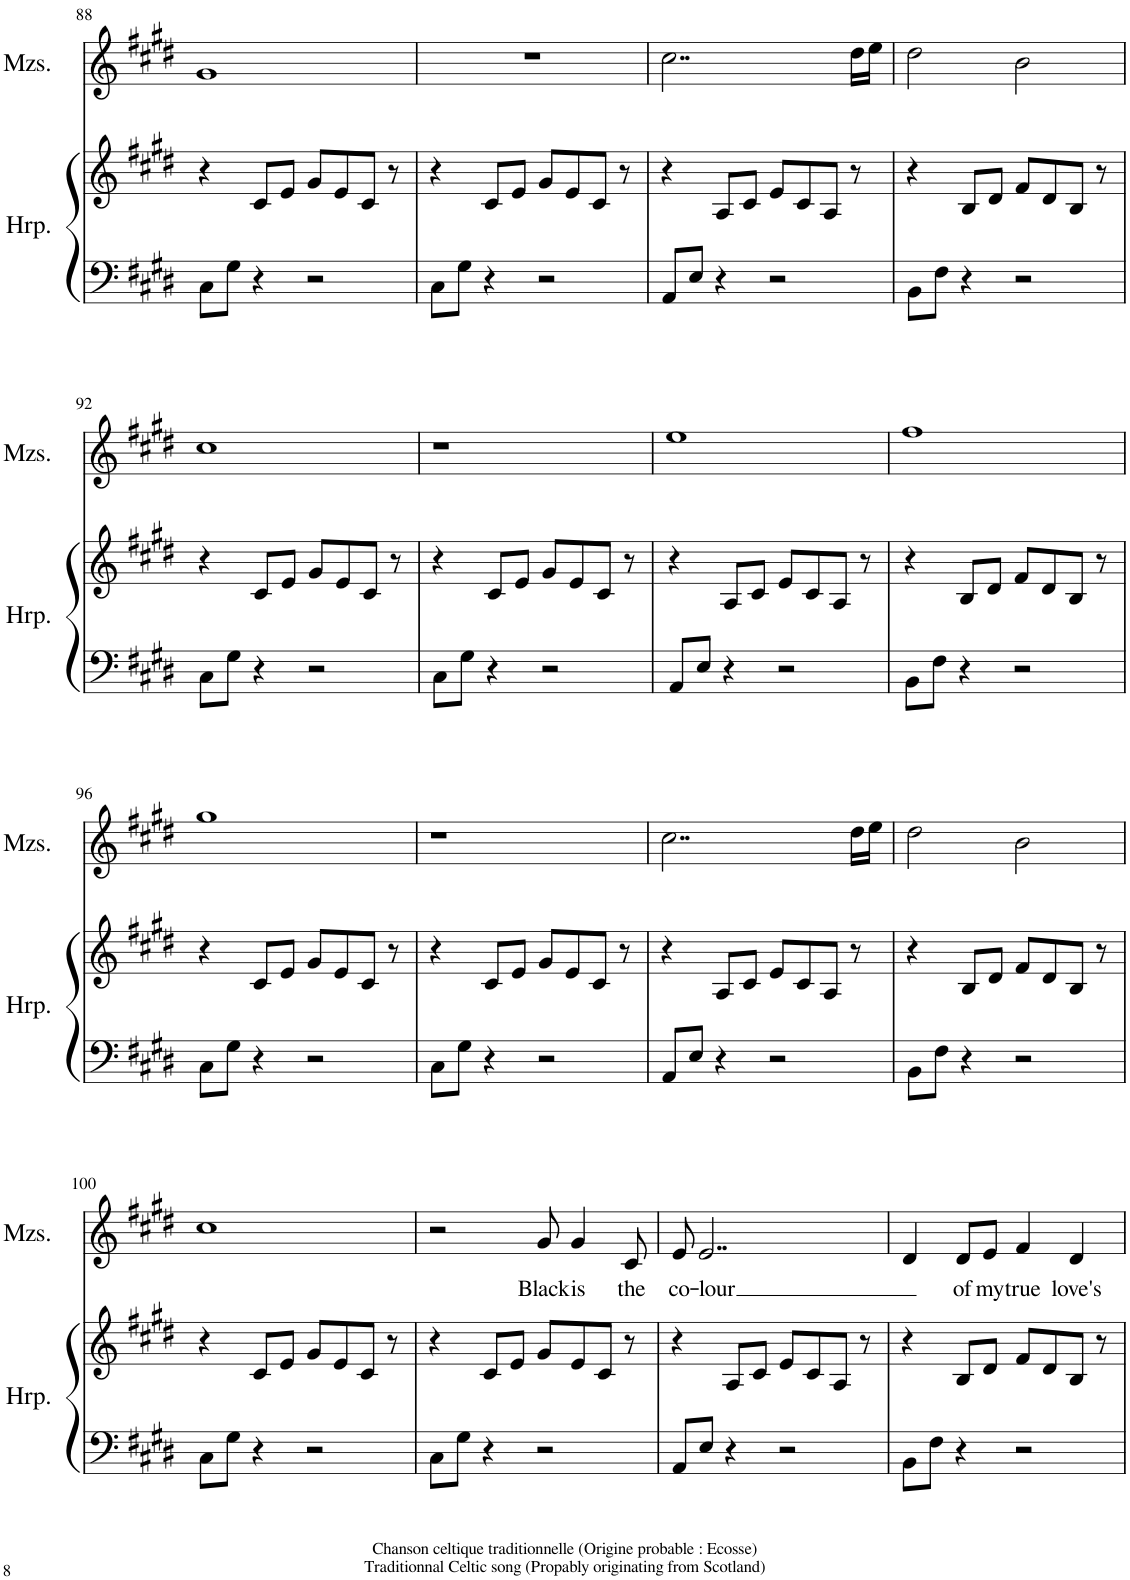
**kern	**kern	**kern	**text
*part2	*part2	*part1	*part1
*staff3	*staff2	*staff1	*staff1
*I"Harp	*	*I"Mezzosoprano	*
*I'Hrp.	*	*I'Mzs.	*
!!LO:PB:g=z
*clefF4	*clefG2	*clefG2	*
*k[f#c#g#d#]	*k[f#c#g#d#]	*k[f#c#g#d#]	*
*M4/4	*M4/4	*M4/4	*
=88	=88	=88	=88
8C#\L	4r	1g#	.
8G#\J	.	.	.
4r	8c#/L	.	.
.	8e/J	.	.
2r	8g#/L	.	.
.	8e/	.	.
.	8c#/J	.	.
.	8r	.	.
=89	=89	=89	=89
8C#\L	4r	1r	.
8G#\J	.	.	.
4r	8c#/L	.	.
.	8e/J	.	.
2r	8g#/L	.	.
.	8e/	.	.
.	8c#/J	.	.
.	8r	.	.
=90	=90	=90	=90
8AA/L	4r	2..cc#\	.
8E/J	.	.	.
4r	8A/L	.	.
.	8c#/J	.	.
2r	8e/L	.	.
.	8c#/	.	.
.	8A/J	.	.
.	8r	16dd#\LL	.
.	.	16ee\JJ	.
=91	=91	=91	=91
8BB\L	4r	2dd#\	.
8F#\J	.	.	.
4r	8B/L	.	.
.	8d#/J	.	.
2r	8f#/L	2b\	.
.	8d#/	.	.
.	8B/J	.	.
.	8r	.	.
!!LO:LB:g=z
=92	=92	=92	=92
8C#\L	4r	1cc#	.
8G#\J	.	.	.
4r	8c#/L	.	.
.	8e/J	.	.
2r	8g#/L	.	.
.	8e/	.	.
.	8c#/J	.	.
.	8r	.	.
=93	=93	=93	=93
8C#\L	4r	1r	.
8G#\J	.	.	.
4r	8c#/L	.	.
.	8e/J	.	.
2r	8g#/L	.	.
.	8e/	.	.
.	8c#/J	.	.
.	8r	.	.
=94	=94	=94	=94
8AA/L	4r	1ee	.
8E/J	.	.	.
4r	8A/L	.	.
.	8c#/J	.	.
2r	8e/L	.	.
.	8c#/	.	.
.	8A/J	.	.
.	8r	.	.
=95	=95	=95	=95
8BB\L	4r	1ff#	.
8F#\J	.	.	.
4r	8B/L	.	.
.	8d#/J	.	.
2r	8f#/L	.	.
.	8d#/	.	.
.	8B/J	.	.
.	8r	.	.
!!LO:LB:g=z
=96	=96	=96	=96
8C#\L	4r	1gg#	.
8G#\J	.	.	.
4r	8c#/L	.	.
.	8e/J	.	.
2r	8g#/L	.	.
.	8e/	.	.
.	8c#/J	.	.
.	8r	.	.
=97	=97	=97	=97
8C#\L	4r	1r	.
8G#\J	.	.	.
4r	8c#/L	.	.
.	8e/J	.	.
2r	8g#/L	.	.
.	8e/	.	.
.	8c#/J	.	.
.	8r	.	.
=98	=98	=98	=98
8AA/L	4r	2..cc#\	.
8E/J	.	.	.
4r	8A/L	.	.
.	8c#/J	.	.
2r	8e/L	.	.
.	8c#/	.	.
.	8A/J	.	.
.	8r	16dd#\LL	.
.	.	16ee\JJ	.
=99	=99	=99	=99
8BB\L	4r	2dd#\	.
8F#\J	.	.	.
4r	8B/L	.	.
.	8d#/J	.	.
2r	8f#/L	2b\	.
.	8d#/	.	.
.	8B/J	.	.
.	8r	.	.
!!LO:LB:g=z
=100	=100	=100	=100
8C#\L	4r	1cc#	.
8G#\J	.	.	.
4r	8c#/L	.	.
.	8e/J	.	.
2r	8g#/L	.	.
.	8e/	.	.
.	8c#/J	.	.
.	8r	.	.
=101	=101	=101	=101
8C#\L	4r	2r	.
8G#\J	.	.	.
4r	8c#/L	.	.
.	8e/J	.	.
!	!	!	!LO:LY:b
2r	8g#/L	8g#/	Black
!	!	!	!LO:LY:b
.	8e/	4g#/	is
.	8c#/J	.	.
!	!	!	!LO:LY:b
.	8r	8c#/	the
=102	=102	=102	=102
!	!	!	!LO:LY:b
8AA/L	4r	8e/	co-
!	!	!	!LO:LY:b
8E/J	.	2..e/	-lour
4r	8A/L	.	.
.	8c#/J	.	.
2r	8e/L	.	.
.	8c#/	.	.
.	8A/J	.	.
.	8r	.	.
=103	=103	=103	=103
8BB\L	4r	4d#/	.
8F#\J	.	.	.
!	!	!	!LO:LY:b
4r	8B/L	8d#/L	of
!	!	!	!LO:LY:b
.	8d#/J	8e/J	my
!	!	!	!LO:LY:b
2r	8f#/L	4f#/	true
.	8d#/	.	.
!	!	!	!LO:LY:b
.	8B/J	4d#/	love's
.	8r	.	.
=	=	=	=
*-	*-	*-	*-
